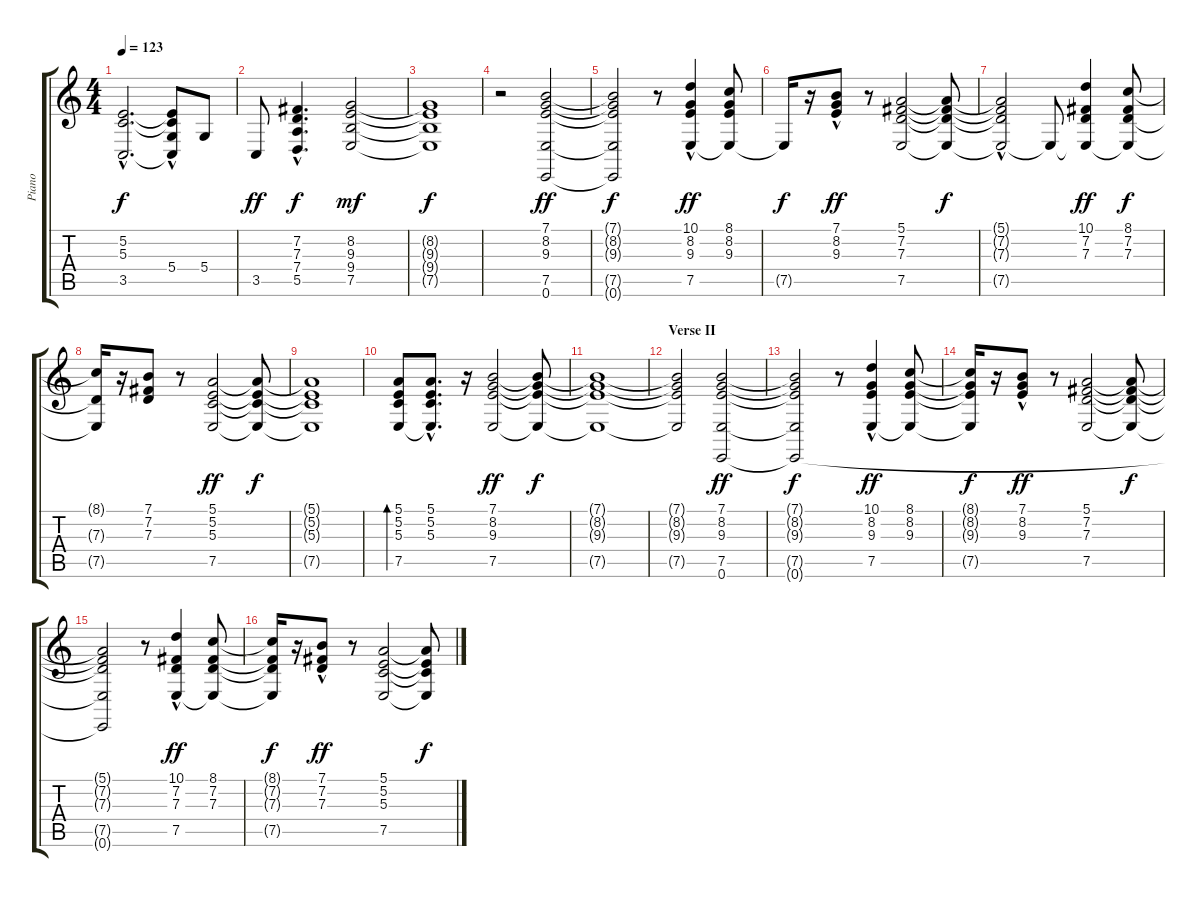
\track ("Piano" "Piano") {instrument electricpiano2}
\staff {score tabs}
\tuning (E4 B3 G3 D3 A2 E2) {hide}
\ts (4 4)
\tempo 123
\clef g2
\ks c
(5.2{hac t} 5.3{hac t} 3.5{hac t}).2{d dy f} (5.2{hac t} 5.3{t} 5.4{t} 3.5{t}).8 5.4.8 |
3.5.8{dy ff} (7.2{hac} 7.3{hac} 7.4{hac} 5.5{hac}).4{d dy f} (8.2 9.3 9.4 7.5).2{dy mf} |
(8.2{t} 9.3{t} 9.4{t} 7.5{t}).1{dy f} |
r.2 (7.1 8.2 9.3 7.5 0.6).2{dy ff} |
(7.1{t} 8.2{t} 9.3{t} 7.5{t} 0.6{t}).2{dy f} r.8 (10.1 8.2 9.3{hac} 7.5).4{dy ff} (8.1 8.2 9.3 7.5{t}).8 |
7.5{t}.16{dy f} r.16 (7.1 8.2{hac} 9.3{hac}).8{dy ff} r.8 (5.1 7.2 7.3 7.5).2 (5.1{t} 7.2{t} 7.3{t} 7.5{t}).8{dy f} |
(5.1{hac t} 7.2{hac t} 7.3{hac t} 7.5{t}).2 7.5{t}.8 (10.1 7.2 7.3 7.5{t}).4{dy ff} (8.1 7.2 7.3 7.5{t}).8{dy f} |
(8.1{t} 7.3{t} 7.5{t}).16 r.16 (7.1 7.2 7.3).8 r.8 (5.1 5.2 5.3 7.5).2{dy ff} (5.1{t} 5.2{t} 5.3{t} 7.5{t}).8{dy f} |
(5.1{t} 5.2{t} 5.3{t} 7.5{t}).1 |
(5.1 5.2 5.3 7.5).8{bd 30} (5.1{hac} 5.2{hac} 5.3{hac} 7.5{hac t}).8{d} r.16 (7.1 8.2 9.3 7.5).2{dy ff} (7.1{t} 8.2{t} 9.3{t} 7.5{t}).8{dy f} |
(7.1{t} 8.2{t} 9.3{t} 7.5{t}).1 |
\section ("" "Verse II")
(7.1{t} 8.2{t} 9.3{t} 7.5{t}).2 (7.1 8.2 9.3 7.5 0.6).2{dy ff} |
(7.1{t} 8.2{t} 9.3{t} 7.5{t} 0.6{t}).2{dy f} r.8 (10.1 8.2 9.3{hac} 7.5).4{dy ff} (8.1 8.2 9.3 7.5{t}).8 |
(8.1{t} 8.2{t} 9.3{t} 7.5{t}).16{dy f} r.16 (7.1 8.2{hac} 9.3{hac}).8{dy ff} r.8 (5.1 7.2 7.3 7.5).2 (5.1{t} 7.2{t} 7.3{t} 7.5{t}).8{dy f} |
(5.1{t} 7.2{t} 7.3{t} 7.5{t} 0.6{t}).2 r.8 (10.1 7.2 7.3{hac} 7.5).4{dy ff} (8.1 7.2 7.3 7.5{t}).8 |
(8.1{t} 7.2{t} 7.3{t} 7.5{t}).16{dy f} r.16 (7.1 7.2{hac} 7.3{hac}).8{dy ff} r.8 (5.1 5.2 5.3 7.5).2 (5.1{t} 5.2{t} 5.3{t} 7.5{t}).8{dy f}
